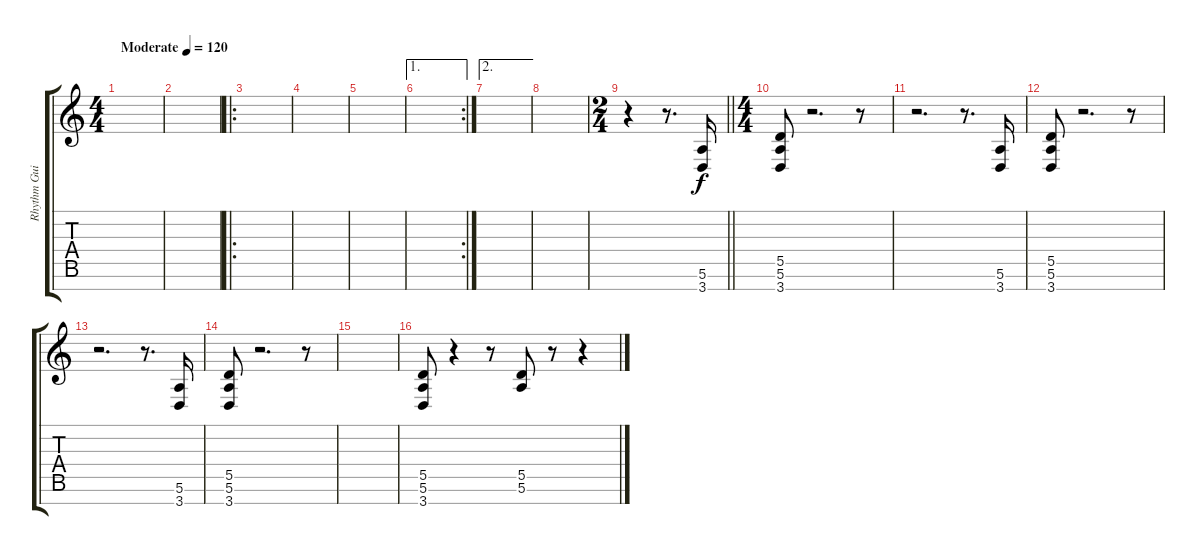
\track ("Rhythm Guitar" "Rhythm Gui") {instrument overdrivenguitar}
\staff {score tabs}
\tuning (E4 B3 G3 D3 A2 E2 B1) {hide}
\ts (4 4)
\tempo (120 "Moderate")
\clef g2
\ks c
|
|
\ro
|
|
|
\ae 1
\rc 2
|
\ae 2
|
|
\ts (2 4)
\barLineRight lightlight
r.4 r.8{d} (5.6 3.7).16 |
\ts (4 4)
\section ("" "")
(5.5 5.6 3.7).8 r.2{d} r.8 |
r.2{d} r.8{d} (5.6 3.7).16 |
(5.5 5.6 3.7).8 r.2{d} r.8 |
r.2{d} r.8{d} (5.6 3.7).16 |
(5.5 5.6 3.7).8 r.2{d} r.8 |
|
(5.5 5.6 3.7).8 r.4 r.8 (5.5 5.6).8 r.8 r.4
